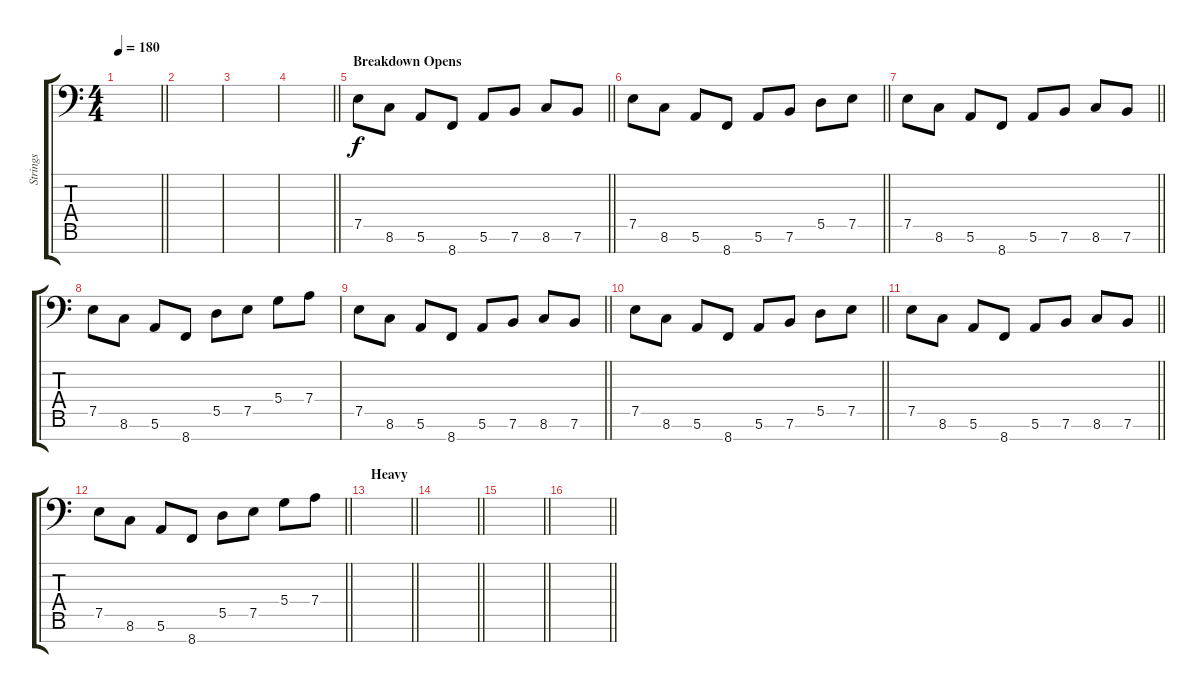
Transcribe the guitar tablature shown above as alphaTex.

\track ("Strings" "Strings") {instrument tremolostrings}
\staff {score tabs}
\tuning (E4 B3 G3 D3 A2 E2 A1) {hide}
\ts (4 4)
\tempo 180
\clef f4
\barLineRight lightlight
\ks c
|
|
|
\barLineRight lightlight
|
\section ("" "Breakdown Opens")
\barLineRight lightlight
7.5.8{dy f} 8.6.8 5.6.8 8.7.8 5.6.8 7.6.8 8.6.8 7.6.8 |
\barLineRight lightlight
7.5.8 8.6.8 5.6.8 8.7.8 5.6.8 7.6.8 5.5.8 7.5.8 |
\barLineRight lightlight
7.5.8 8.6.8 5.6.8 8.7.8 5.6.8 7.6.8 8.6.8 7.6.8 |
7.5.8 8.6.8 5.6.8 8.7.8 5.5.8 7.5.8 5.4.8 7.4.8 |
\barLineRight lightlight
7.5.8 8.6.8 5.6.8 8.7.8 5.6.8 7.6.8 8.6.8 7.6.8 |
\barLineRight lightlight
7.5.8 8.6.8 5.6.8 8.7.8 5.6.8 7.6.8 5.5.8 7.5.8 |
\barLineRight lightlight
7.5.8 8.6.8 5.6.8 8.7.8 5.6.8 7.6.8 8.6.8 7.6.8 |
\barLineRight lightlight
7.5.8 8.6.8 5.6.8 8.7.8 5.5.8 7.5.8 5.4.8 7.4.8 |
\section ("" "Heavy")
\barLineRight lightlight
|
\barLineRight lightlight
|
\barLineRight lightlight
|
\barLineRight lightlight
